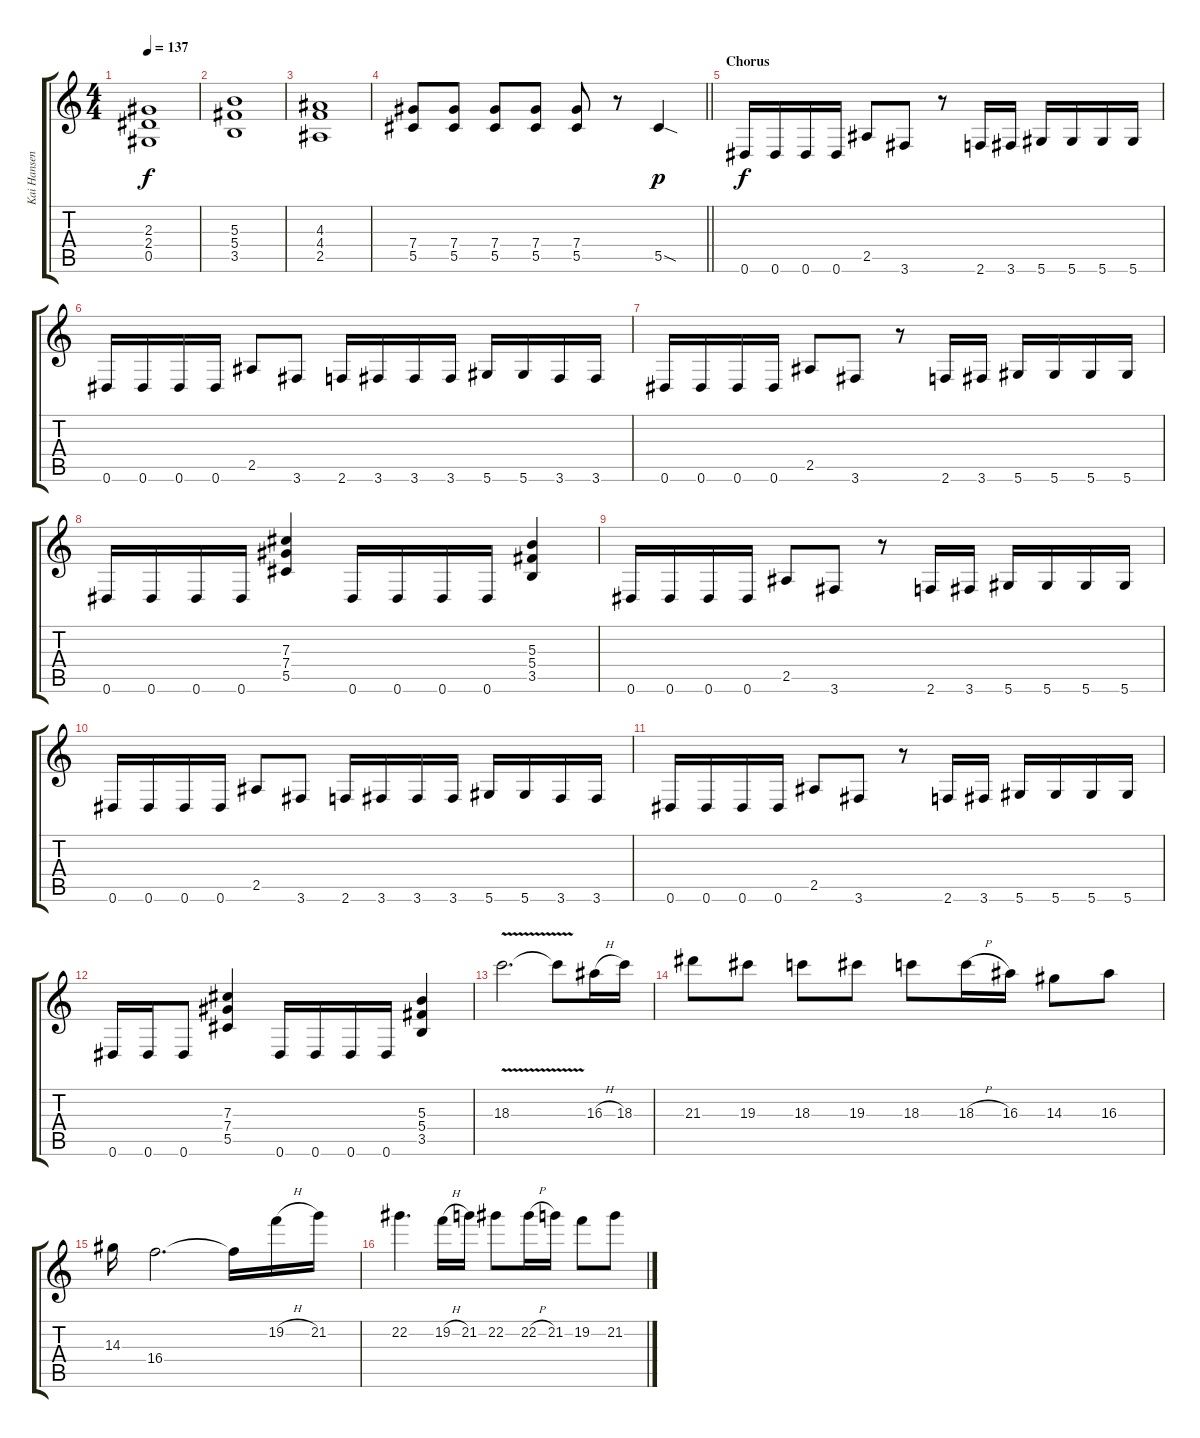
\track ("Kai Hansen" "Kai Hansen") {instrument distortionguitar}
\staff {score tabs}
\tuning (Eb4 Bb3 Gb3 Db3 Ab2 Eb2) {hide}
\ts (4 4)
\tempo 137
\clef g2
\ks c
(2.3 2.4 0.5).1{dy f} |
(5.3 5.4 3.5).1 |
(4.3 4.4 2.5).1 |
\barLineRight lightlight
(7.4 5.5).8 (7.4 5.5).8 (7.4 5.5).8 (7.4 5.5).8 (7.4 5.5).8 r.8 5.5{sod}.4{dy p} |
\section ("" "Chorus")
0.6.16{dy f volume 12} 0.6.16 0.6.16 0.6.16 2.5.8 3.6.8 r.8 2.6.16 3.6.16 5.6.16 5.6.16 5.6.16 5.6.16 |
0.6.16 0.6.16 0.6.16 0.6.16 2.5.8 3.6.8 2.6.16 3.6.16 3.6.16 3.6.16 5.6.16 5.6.16 3.6.16 3.6.16 |
0.6.16 0.6.16 0.6.16 0.6.16 2.5.8 3.6.8 r.8 2.6.16 3.6.16 5.6.16 5.6.16 5.6.16 5.6.16 |
0.6.16 0.6.16 0.6.16 0.6.16 (7.3 7.4 5.5).4 0.6.16 0.6.16 0.6.16 0.6.16 (5.3 5.4 3.5).4 |
0.6.16 0.6.16 0.6.16 0.6.16 2.5.8 3.6.8 r.8 2.6.16 3.6.16 5.6.16 5.6.16 5.6.16 5.6.16 |
0.6.16 0.6.16 0.6.16 0.6.16 2.5.8 3.6.8 2.6.16 3.6.16 3.6.16 3.6.16 5.6.16 5.6.16 3.6.16 3.6.16 |
0.6.16 0.6.16 0.6.16 0.6.16 2.5.8 3.6.8 r.8 2.6.16 3.6.16 5.6.16 5.6.16 5.6.16 5.6.16 |
0.6.16 0.6.16 0.6.8 (7.3 7.4 5.5).4 0.6.16 0.6.16 0.6.16 0.6.16 (5.3 5.4 3.5).4 |
18.3{v}.2{d volume 10 instrument overdrivenguitar} 18.3{t}.8 16.3{h}.16 18.3.16 |
21.3.8 19.3.8 18.3.8 19.3.8 18.3.8 18.3{h}.16 16.3.16 14.3.8 16.3.8 |
14.3.16 16.4.2{d} 16.4{t}.16 19.2{h}.16 21.2.16 |
22.2.4{d} 19.2{h}.16 21.2.16 22.2.8 22.2{h}.16 21.2.16 19.2.8 21.2.8
